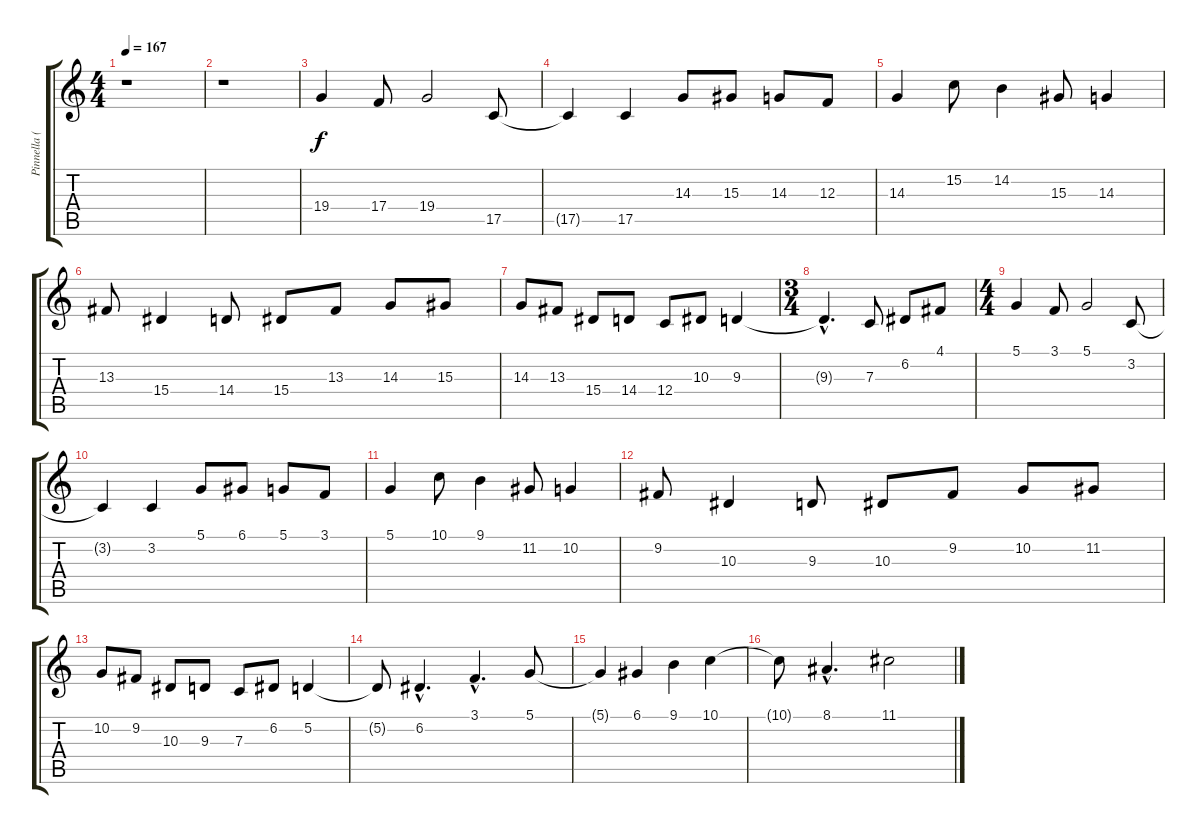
\track ("Pinnella (strings)" "Pinnella (") {instrument synthstrings1}
\staff {score tabs}
\tuning (D4 A3 F3 C3 G2 D2) {hide}
\ts (4 4)
\tempo 167
\clef g2
\ks c
r.1{dy f} |
r.1 |
19.4.4{volume 16 instrument stringensemble1} 17.4.8 19.4.2 17.5.8 |
17.5{t}.4 17.5.4 14.3.8 15.3.8 14.3.8 12.3.8 |
14.3.4 15.2.8 14.2.4 15.3.8 14.3.4 |
13.3.8 15.4.4 14.4.8 15.4.8 13.3.8 14.3.8 15.3.8 |
14.3.8 13.3.8 15.4.8 14.4.8 12.4.8 10.3.8 9.3.4 |
\ts (3 4)
9.3{hac t}.4{d} 7.3.8 6.2.8 4.1.8 |
\ts (4 4)
5.1.4 3.1.8 5.1.2 3.2.8 |
3.2{t}.4 3.2.4 5.1.8 6.1.8 5.1.8 3.1.8 |
5.1.4 10.1.8 9.1.4 11.2.8 10.2.4 |
9.2.8 10.3.4 9.3.8 10.3.8 9.2.8 10.2.8 11.2.8 |
10.2.8 9.2.8 10.3.8 9.3.8 7.3.8 6.2.8 5.2.4 |
5.2{t}.8 6.2{hac}.4{d} 3.1{hac}.4{d} 5.1.8 |
5.1{t}.4 6.1.4 9.1.4 10.1.4 |
10.1{t}.8 8.1{hac}.4{d} 11.1.2
